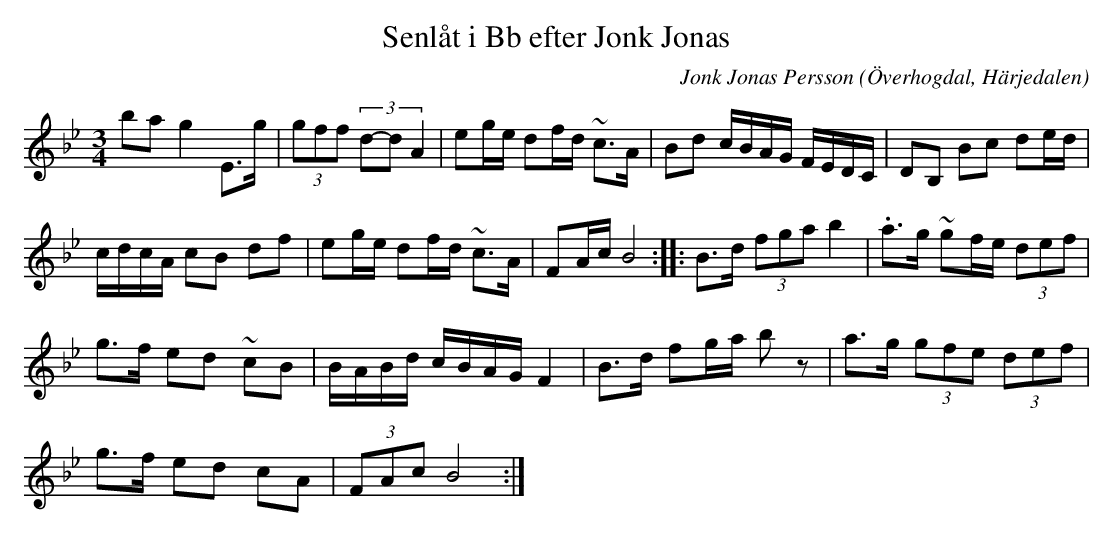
X:1
T:Senlåt i Bb efter Jonk Jonas
O:Överhogdal, Härjedalen
M:3/4
C:Jonk Jonas Persson
K:Bb
ba g2 E>g |(3gff (3d-d A2| eg/2e/2 df/2d/2 ~c>A | Bd c/2B/2A/2G/2 F/2E/2D/2C/2 | DB, Bc de/2d/2 |
 c/2d/2c/2A/2 cB df | eg/2e/2 df/2d/2 ~c>A | FA/2c/2 B4 :: B>d (3fga b2 | .a>g ~gf/2e/2 (3def |
g>f ed ~cB | B/2A/2B/2d/2 c/2B/2A/2G/2 F2 | B>d fg/2a/2 b z | a>g (3gfe (3def |
g>f ed cA | (3FAc B4 :|
